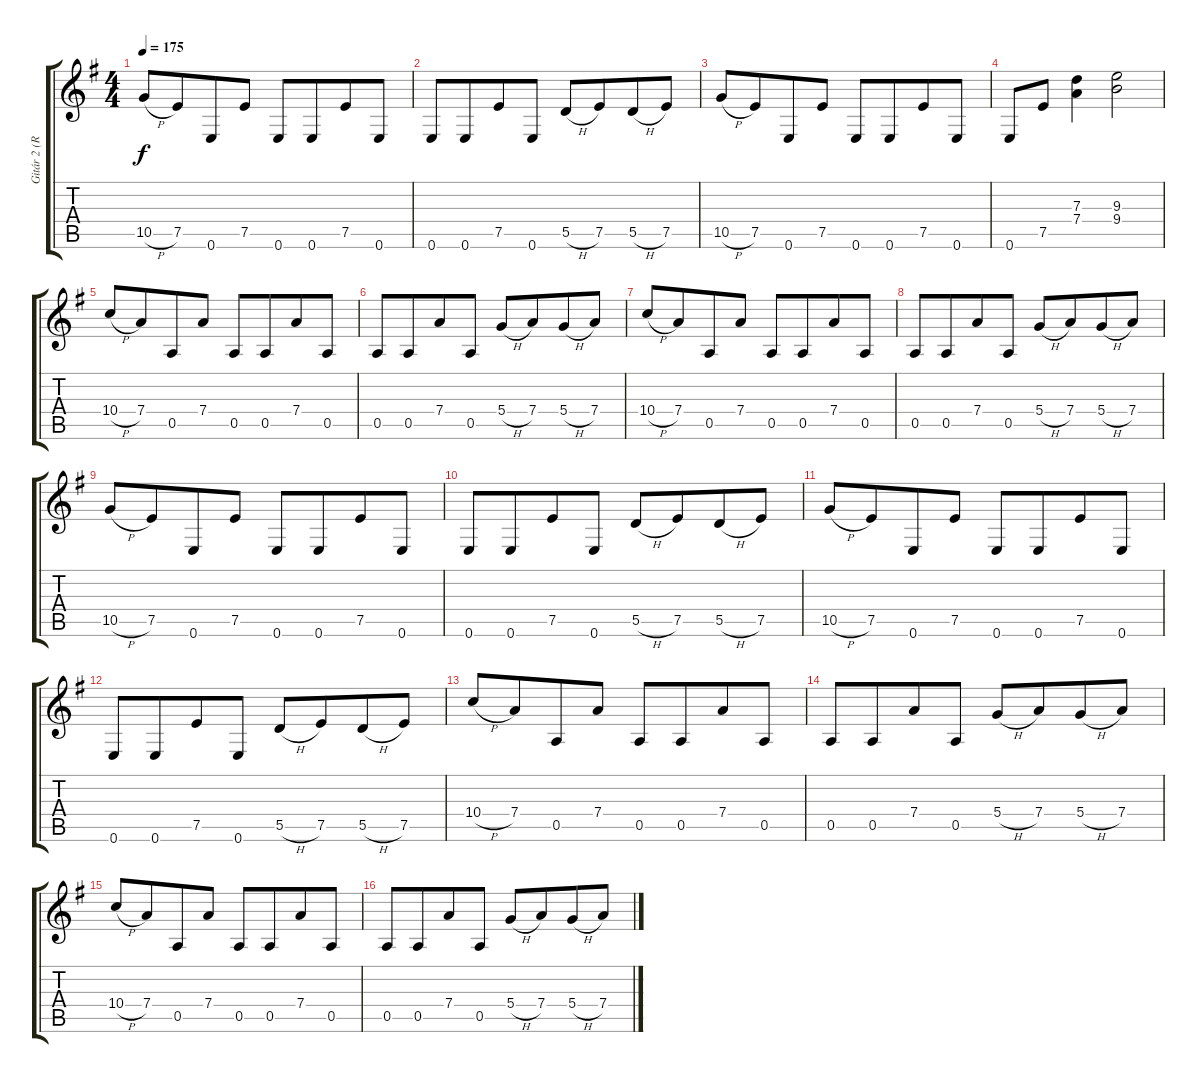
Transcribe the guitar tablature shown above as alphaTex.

\track ("Gitár 2 (Ritchie Blackmore)" "Gitár 2 (R") {instrument distortionguitar}
\staff {score tabs}
\tuning (E4 B3 G3 D3 A2 E2) {hide}
\ts (4 4)
\tempo 175
\clef g2
\ks g
10.5{h}.8{dy f} 7.5.8{beam merge} 0.6.8 7.5.8 0.6.8 0.6.8{beam merge} 7.5.8 0.6.8 |
0.6.8 0.6.8{beam merge} 7.5.8 0.6.8 5.5{h}.8 7.5.8{beam merge} 5.5{h}.8 7.5.8 |
10.5{h}.8 7.5.8{beam merge} 0.6.8 7.5.8 0.6.8 0.6.8{beam merge} 7.5.8 0.6.8 |
0.6.8 7.5.8 (7.3 7.4).4 (9.3 9.4).2 |
10.4{h}.8 7.4.8{beam merge} 0.5.8 7.4.8 0.5.8 0.5.8{beam merge} 7.4.8 0.5.8 |
0.5.8 0.5.8{beam merge} 7.4.8 0.5.8 5.4{h}.8 7.4.8{beam merge} 5.4{h}.8 7.4.8 |
10.4{h}.8 7.4.8{beam merge} 0.5.8 7.4.8 0.5.8 0.5.8{beam merge} 7.4.8 0.5.8 |
0.5.8 0.5.8{beam merge} 7.4.8 0.5.8 5.4{h}.8 7.4.8{beam merge} 5.4{h}.8 7.4.8 |
10.5{h}.8 7.5.8{beam merge} 0.6.8 7.5.8 0.6.8 0.6.8{beam merge} 7.5.8 0.6.8 |
0.6.8 0.6.8{beam merge} 7.5.8 0.6.8 5.5{h}.8 7.5.8{beam merge} 5.5{h}.8 7.5.8 |
10.5{h}.8 7.5.8{beam merge} 0.6.8 7.5.8 0.6.8 0.6.8{beam merge} 7.5.8 0.6.8 |
0.6.8 0.6.8{beam merge} 7.5.8 0.6.8 5.5{h}.8 7.5.8{beam merge} 5.5{h}.8 7.5.8 |
10.4{h}.8 7.4.8{beam merge} 0.5.8 7.4.8 0.5.8 0.5.8{beam merge} 7.4.8 0.5.8 |
0.5.8 0.5.8{beam merge} 7.4.8 0.5.8 5.4{h}.8 7.4.8{beam merge} 5.4{h}.8 7.4.8 |
10.4{h}.8 7.4.8{beam merge} 0.5.8 7.4.8 0.5.8 0.5.8{beam merge} 7.4.8 0.5.8 |
0.5.8 0.5.8{beam merge} 7.4.8 0.5.8 5.4{h}.8 7.4.8{beam merge} 5.4{h}.8 7.4.8
